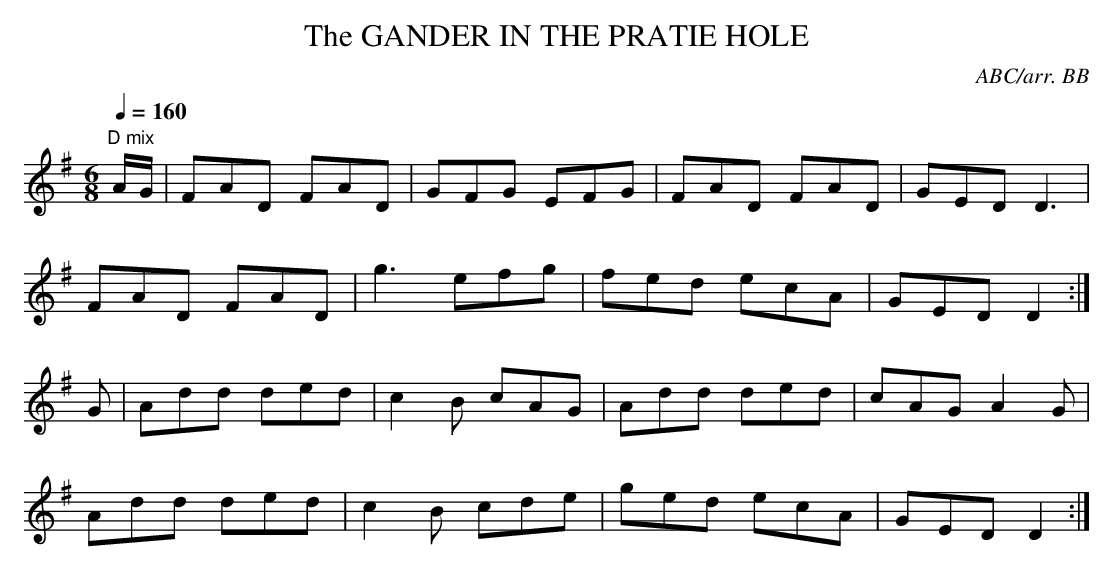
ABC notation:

X:1
T:GANDER IN THE PRATIE HOLE, The
C:ABC/arr. BB
M:6/8
L:1/8
Q:1/4=160
K:G
"D mix"
A/G/|FAD FAD|GFG EFG|FAD FAD|GED D3|
FAD FAD|g3 efg|fed ecA|GED D2 :|
G|Add ded|c2B cAG|Add ded|cAG A2G|
Add ded|c2B cde|ged ecA|GED D2 :|
